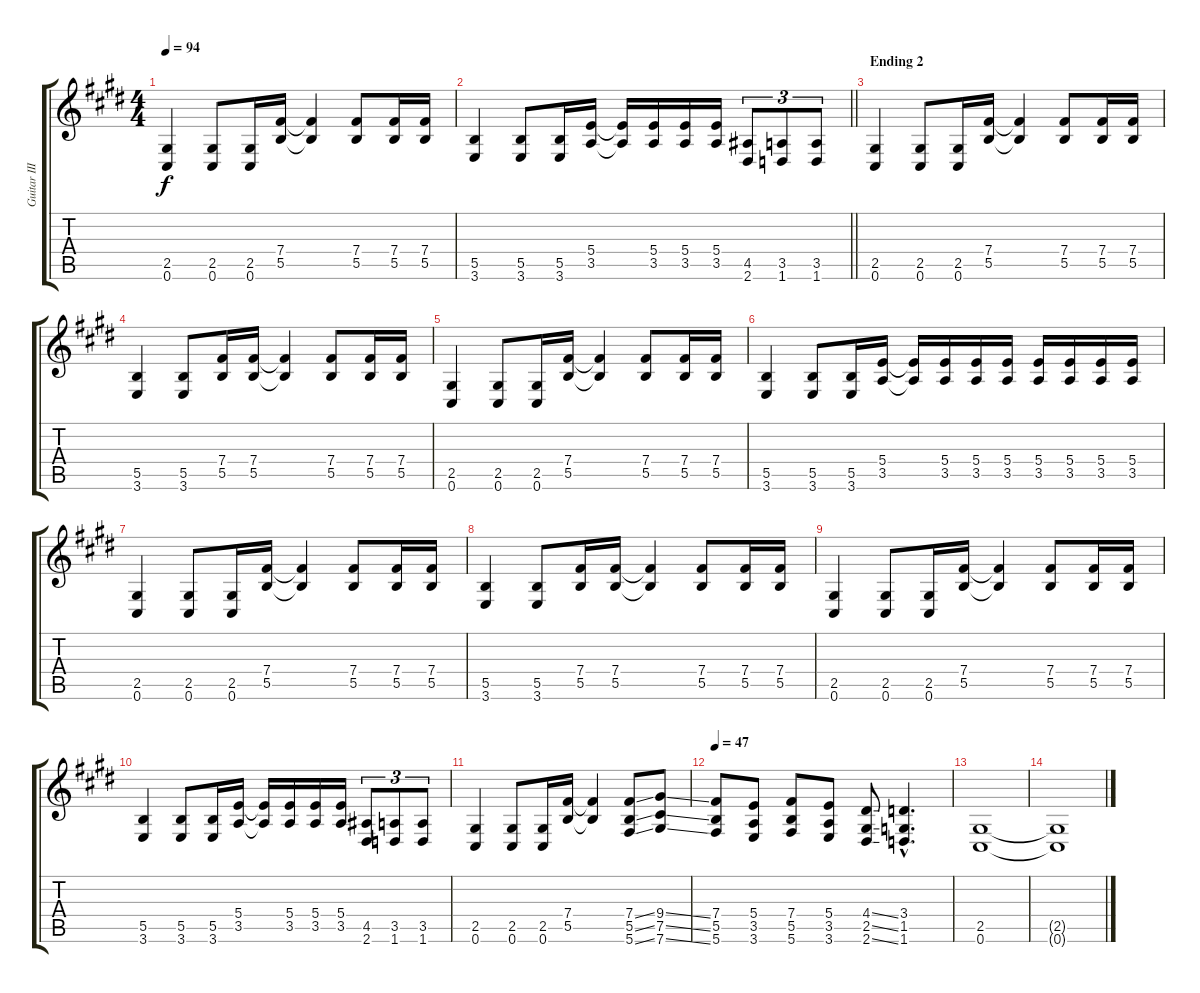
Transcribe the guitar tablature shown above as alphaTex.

\track ("Guitar III" "Guitar III") {instrument distortionguitar}
\staff {score tabs}
\tuning (Db4 Ab3 E3 B2 Gb2 Db2) {hide}
\ts (4 4)
\tempo 94
\clef g2
\ks c#minor
(2.5 0.6).4{dy f} (2.5 0.6).8 (2.5 0.6).16 (7.4 5.5).16 (7.4{t} 5.5{t}).4 (7.4 5.5).8 (7.4 5.5).16 (7.4 5.5).16 |
\barLineRight lightlight
(5.5 3.6).4 (5.5 3.6).8 (5.5 3.6).16 (5.4 3.5).16 (5.4{t} 3.5{t}).16 (5.4 3.5).16 (5.4 3.5).16 (5.4 3.5).16 (4.5 2.6).8{tu (3 2)} (3.5 1.6).8{tu (3 2)} (3.5 1.6).8{tu (3 2)} |
\section ("" "Ending 2")
(2.5 0.6).4 (2.5 0.6).8 (2.5 0.6).16 (7.4 5.5).16 (7.4{t} 5.5{t}).4 (7.4 5.5).8 (7.4 5.5).16 (7.4 5.5).16 |
(5.5 3.6).4 (5.5 3.6).8 (7.4 5.5).16 (7.4 5.5).16 (7.4{t} 5.5{t}).4 (7.4 5.5).8 (7.4 5.5).16 (7.4 5.5).16 |
(2.5 0.6).4 (2.5 0.6).8 (2.5 0.6).16 (7.4 5.5).16 (7.4{t} 5.5{t}).4 (7.4 5.5).8 (7.4 5.5).16 (7.4 5.5).16 |
(5.5 3.6).4 (5.5 3.6).8 (5.5 3.6).16 (5.4 3.5).16 (5.4{t} 3.5{t}).16 (5.4 3.5).16 (5.4 3.5).16 (5.4 3.5).16 (5.4 3.5).16 (5.4 3.5).16 (5.4 3.5).16 (5.4 3.5).16 |
(2.5 0.6).4 (2.5 0.6).8 (2.5 0.6).16 (7.4 5.5).16 (7.4{t} 5.5{t}).4 (7.4 5.5).8 (7.4 5.5).16 (7.4 5.5).16 |
(5.5 3.6).4 (5.5 3.6).8 (7.4 5.5).16 (7.4 5.5).16 (7.4{t} 5.5{t}).4 (7.4 5.5).8 (7.4 5.5).16 (7.4 5.5).16 |
(2.5 0.6).4 (2.5 0.6).8 (2.5 0.6).16 (7.4 5.5).16 (7.4{t} 5.5{t}).4 (7.4 5.5).8 (7.4 5.5).16 (7.4 5.5).16 |
(5.5 3.6).4 (5.5 3.6).8 (5.5 3.6).16 (5.4 3.5).16 (5.4{t} 3.5{t}).16 (5.4 3.5).16 (5.4 3.5).16 (5.4 3.5).16 (4.5 2.6).8{tu (3 2)} (3.5 1.6).8{tu (3 2)} (3.5 1.6).8{tu (3 2)} |
(2.5 0.6).4 (2.5 0.6).8 (2.5 0.6).16 (7.4 5.5).16 (7.4{t} 5.5{t}).4 (7.4{ss} 5.5{ss} 5.6{ss}).8 (9.4{ss} 7.5{ss} 7.6{ss}).8 |
\tempo 47
(7.4 5.5 5.6).8 (5.4 3.5 3.6).8 (7.4 5.5 5.6).8 (5.4 3.5 3.6).8 (4.4{ss} 2.5{ss} 2.6{ss}).8 (3.4{hac} 1.5{hac} 1.6{hac}).4{d} |
(2.5 0.6).1 |
(2.5{t} 0.6{t}).1
